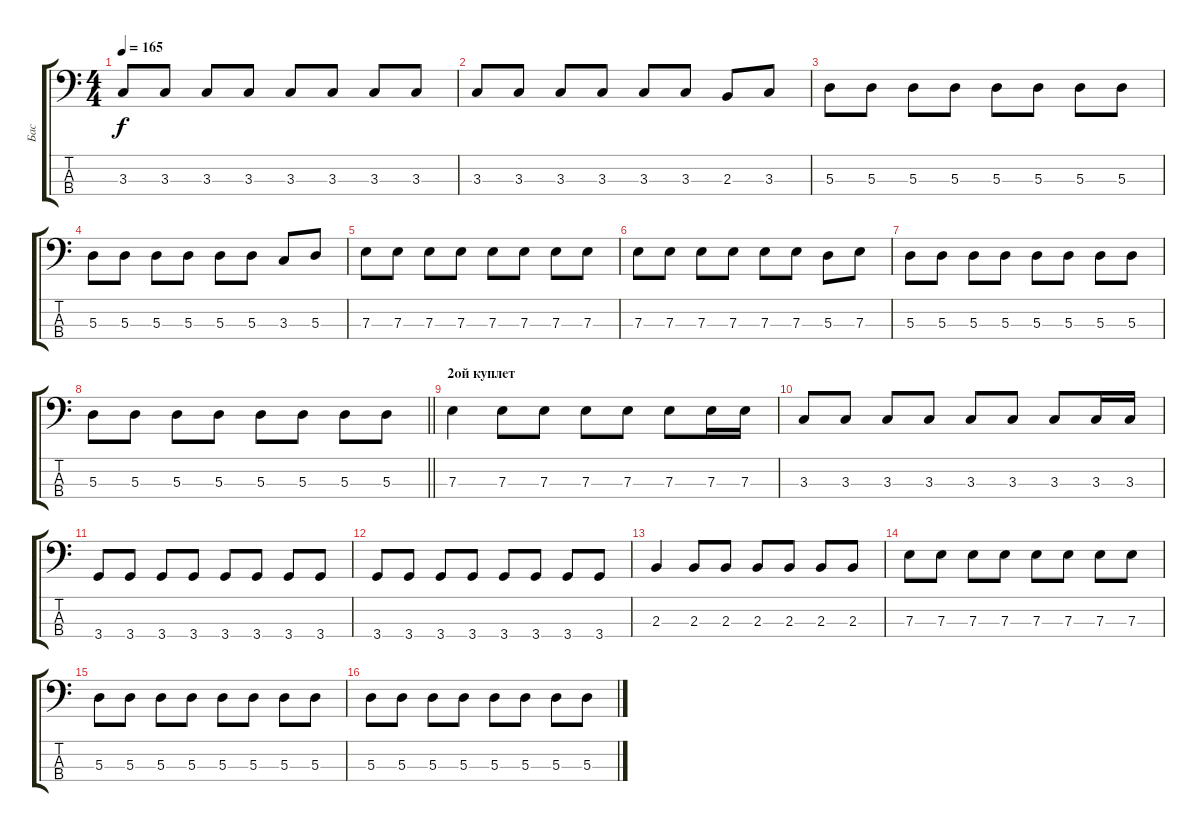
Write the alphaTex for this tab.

\track ("Бас" "Бас") {instrument electricbasspick}
\staff {score tabs}
\tuning (G2 D2 A1 E1) {hide}
\ts (4 4)
\tempo 165
\clef f4
\ks c
3.3.8{dy f} 3.3.8 3.3.8 3.3.8 3.3.8 3.3.8 3.3.8 3.3.8 |
3.3.8 3.3.8 3.3.8 3.3.8 3.3.8 3.3.8 2.3.8 3.3.8 |
5.3.8 5.3.8 5.3.8 5.3.8 5.3.8 5.3.8 5.3.8 5.3.8 |
5.3.8 5.3.8 5.3.8 5.3.8 5.3.8 5.3.8 3.3.8 5.3.8 |
7.3.8 7.3.8 7.3.8 7.3.8 7.3.8 7.3.8 7.3.8 7.3.8 |
7.3.8 7.3.8 7.3.8 7.3.8 7.3.8 7.3.8 5.3.8 7.3.8 |
5.3.8 5.3.8 5.3.8 5.3.8 5.3.8 5.3.8 5.3.8 5.3.8 |
\barLineRight lightlight
5.3.8 5.3.8 5.3.8 5.3.8 5.3.8 5.3.8 5.3.8 5.3.8 |
\section ("" "2ой куплет")
7.3.4 7.3.8 7.3.8 7.3.8 7.3.8 7.3.8 7.3.16 7.3.16 |
3.3.8 3.3.8 3.3.8 3.3.8 3.3.8 3.3.8 3.3.8 3.3.16 3.3.16 |
3.4.8 3.4.8 3.4.8 3.4.8 3.4.8 3.4.8 3.4.8 3.4.8 |
3.4.8 3.4.8 3.4.8 3.4.8 3.4.8 3.4.8 3.4.8 3.4.8 |
2.3.4 2.3.8 2.3.8 2.3.8 2.3.8 2.3.8 2.3.8 |
7.3.8 7.3.8 7.3.8 7.3.8 7.3.8 7.3.8 7.3.8 7.3.8 |
5.3.8 5.3.8 5.3.8 5.3.8 5.3.8 5.3.8 5.3.8 5.3.8 |
5.3.8 5.3.8 5.3.8 5.3.8 5.3.8 5.3.8 5.3.8 5.3.8
